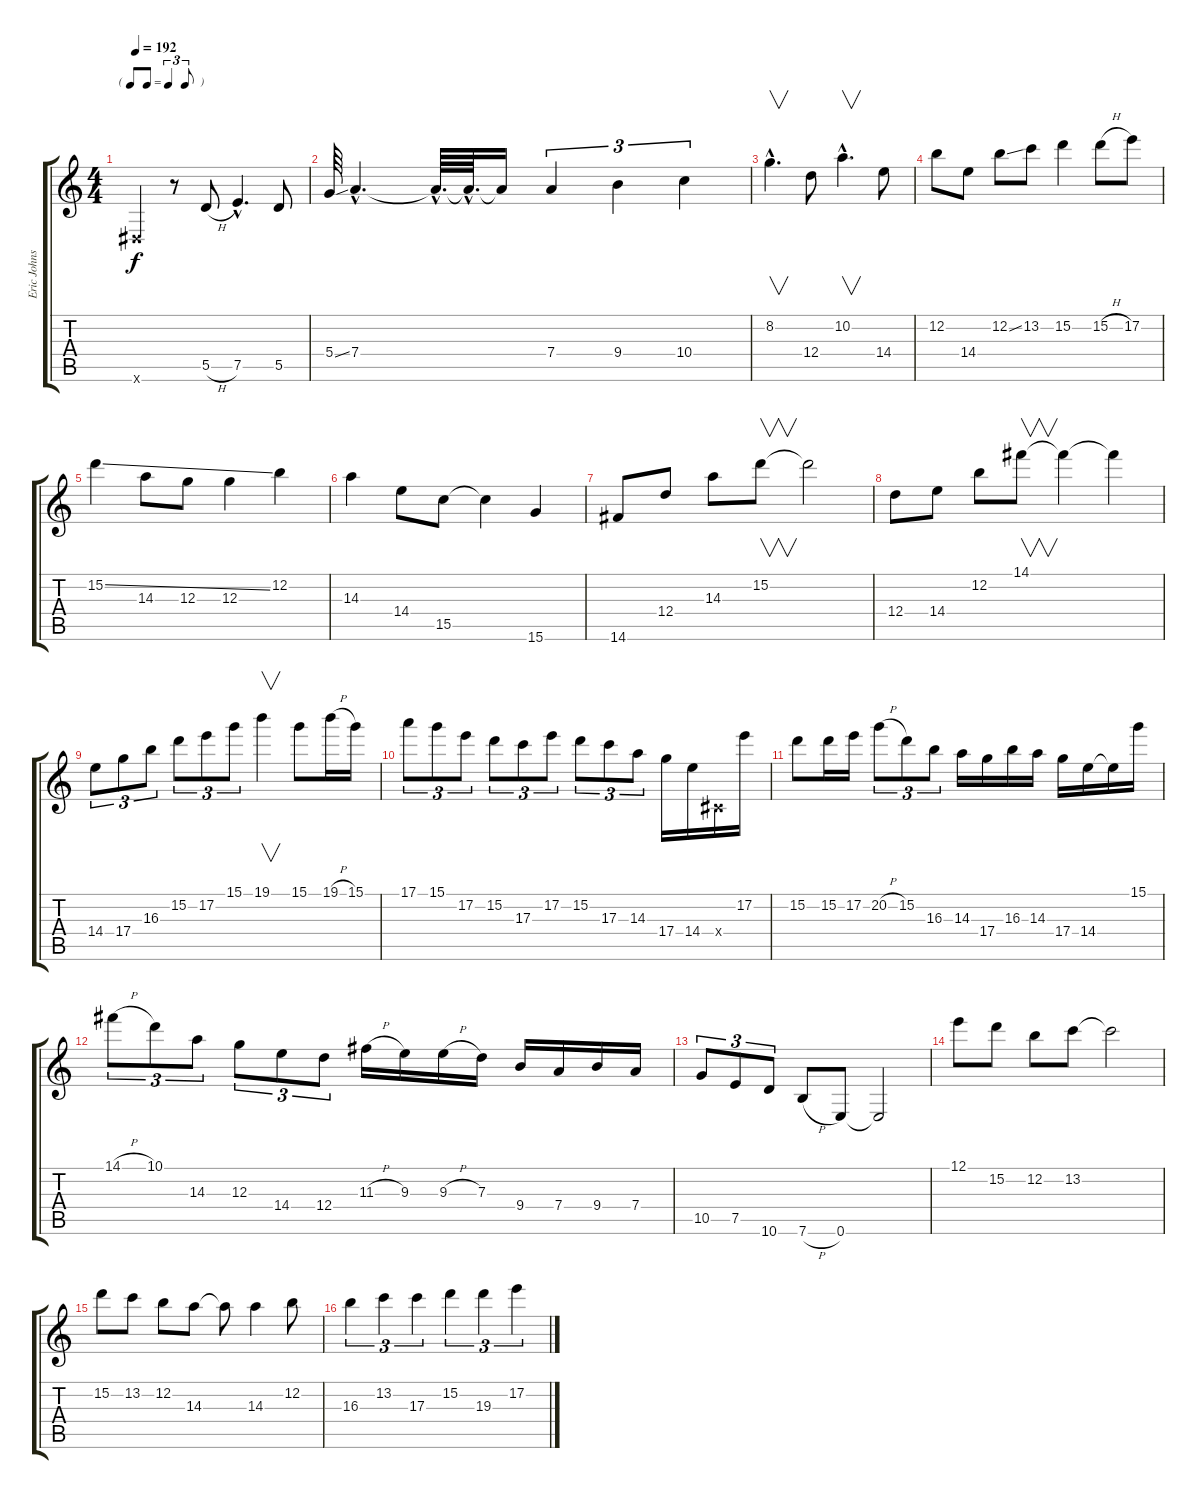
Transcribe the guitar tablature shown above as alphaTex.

\track ("Eric Johnson" "Eric Johns") {instrument distortionguitar}
\staff {score tabs}
\tuning (E4 B3 G3 D3 A2 E2) {hide}
\ts (4 4)
\tf triplet8th
\tempo 192
\clef g2
\ks c
-1.6{x}.4{dy f} r.8 5.5{h}.8 7.5{hac}.4{d} 5.5.8 |
5.4{ss}.64 7.4{hac}.4{d} 7.4{hac t}.64{d} 7.4{hac t}.64{d} 7.4{t}.16 7.4.4{tu (3 2)} 9.4.4{tu (3 2)} 10.4.4{tu (3 2)} |
8.2{hac}.4{v d} 12.4.8 10.2{hac}.4{v d} 14.4.8 |
12.2.8 14.4.8 12.2{ss}.8 13.2.8 15.2.4 15.2{h}.8 17.2.8 |
15.2{ss}.4 14.3.8 12.3.8 12.3.4 12.2.4 |
14.3.4 14.4.8 15.5.8 15.5{t}.4 15.6.4 |
14.6.8 12.4.8 14.3.8 15.2.8{v} 15.2{t}.2 |
12.4.8 14.4.8 12.2.8 14.1.8{v} 14.1{t}.4 14.1{t}.4 |
14.4.8{tu (3 2)} 17.4.8{tu (3 2)} 16.3.8{tu (3 2)} 15.2.8{tu (3 2)} 17.2.8{tu (3 2)} 15.1.8{tu (3 2)} 19.1.4{v} 15.1.8 19.1{h}.16 15.1.16 |
17.1.8{tu (3 2)} 15.1.8{tu (3 2)} 17.2.8{tu (3 2)} 15.2.8{tu (3 2)} 17.3.8{tu (3 2)} 17.2.8{tu (3 2)} 15.2.8{tu (3 2)} 17.3.8{tu (3 2)} 14.3.8{tu (3 2)} 17.4.16 14.4.16 -1.4{x}.16 17.2.16 |
15.2.8 15.2.16 17.2.16 20.2{h}.8{tu (3 2)} 15.2.8{tu (3 2)} 16.3.8{tu (3 2)} 14.3.16 17.4.16 16.3.16 14.3.16 17.4.16 14.4.16 14.4{t}.16 15.1.16 |
14.1{h}.8{tu (3 2)} 10.1.8{tu (3 2)} 14.3.8{tu (3 2)} 12.3.8{tu (3 2)} 14.4.8{tu (3 2)} 12.4.8{tu (3 2)} 11.3{h}.16 9.3.16 9.3{h}.16 7.3.16 9.4.16 7.4.16 9.4.16 7.4.16 |
10.5.8{tu (3 2)} 7.5.8{tu (3 2)} 10.6.8{tu (3 2)} 7.6{h}.8 0.6.8 0.6{t}.2 |
12.1.8 15.2.8 12.2.8 13.2.8 13.2{t}.2 |
15.2.8 13.2.8 12.2.8 14.3.8 14.3{t}.8 14.3.4 12.2.8 |
16.3.4{tu (3 2)} 13.2.4{tu (3 2)} 17.3.4{tu (3 2)} 15.2.4{tu (3 2)} 19.3.4{tu (3 2)} 17.2.4{tu (3 2)}
